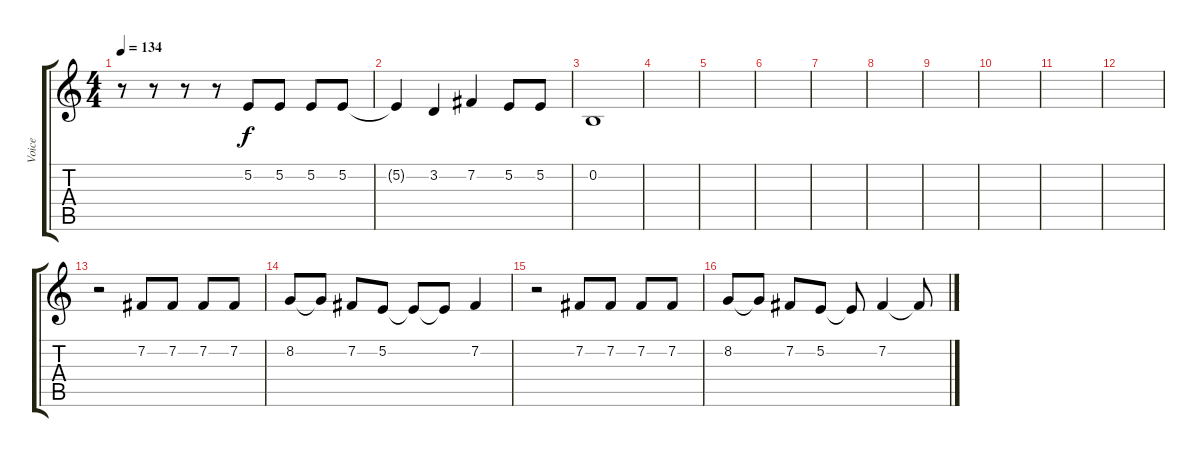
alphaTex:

\track ("Voice" "Voice") {instrument lead6voice}
\staff {score tabs}
\tuning (E4 B3 G3 D3 A2 E2) {hide}
\ts (4 4)
\tempo 134
\clef g2
\ks c
r.8{dy f} r.8 r.8 r.8 5.2.8 5.2.8 5.2.8 5.2.8 |
5.2{t}.4 3.2.4 7.2.4 5.2.8 5.2.8 |
0.2.1 |
|
|
|
|
|
|
|
|
|
r.2 7.2.8 7.2.8 7.2.8 7.2.8 |
8.2.8 8.2{t}.8 7.2.8 5.2.8 5.2{t}.8 5.2{t}.8 7.2.4 |
r.2 7.2.8 7.2.8 7.2.8 7.2.8 |
8.2.8 8.2{t}.8 7.2.8 5.2.8 5.2{t}.8 7.2.4 7.2{t}.8
